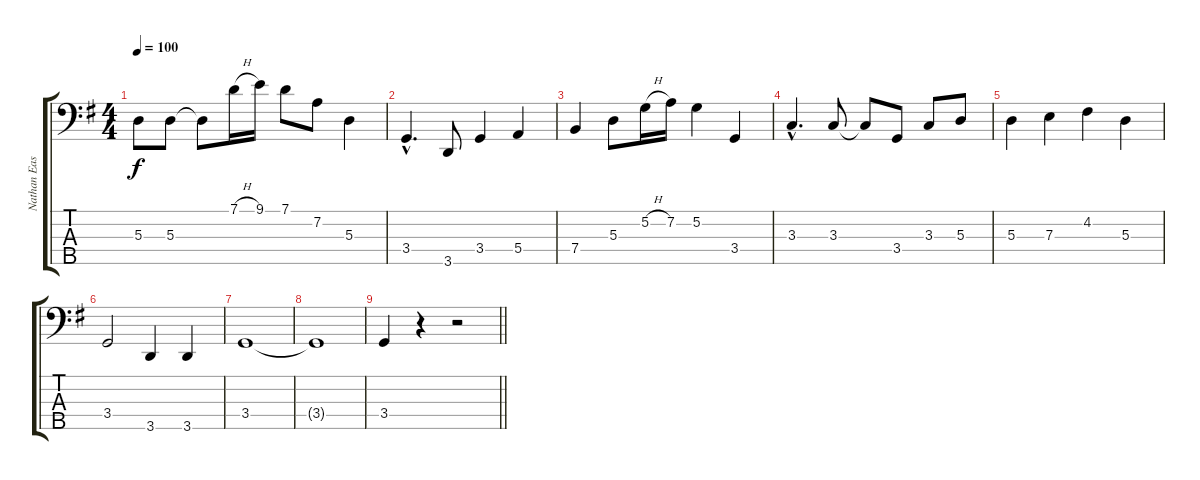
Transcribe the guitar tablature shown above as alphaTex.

\track ("Nathan East Bass" "Nathan Eas") {instrument electricbassfinger}
\staff {score tabs}
\tuning (G2 D2 A1 E1 B0) {hide}
\ts (4 4)
\tempo 100
\clef f4
\ks g
5.3.8{dy f} 5.3.8 5.3{t}.8 7.1{h}.16 9.1.16 7.1.8 7.2.8 5.3.4 |
3.4{hac}.4{d} 3.5.8 3.4.4 5.4.4 |
7.4.4 5.3.8 5.2{h}.16 7.2.16 5.2.4 3.4.4 |
3.3{hac}.4{d} 3.3.8 3.3{t}.8 3.4.8 3.3.8 5.3.8 |
5.3.4 7.3.4 4.2.4 5.3.4 |
3.4.2 3.5.4 3.5.4 |
3.4.1 |
3.4{t}.1 |
\barLineRight lightlight
3.4.4 r.4 r.2
